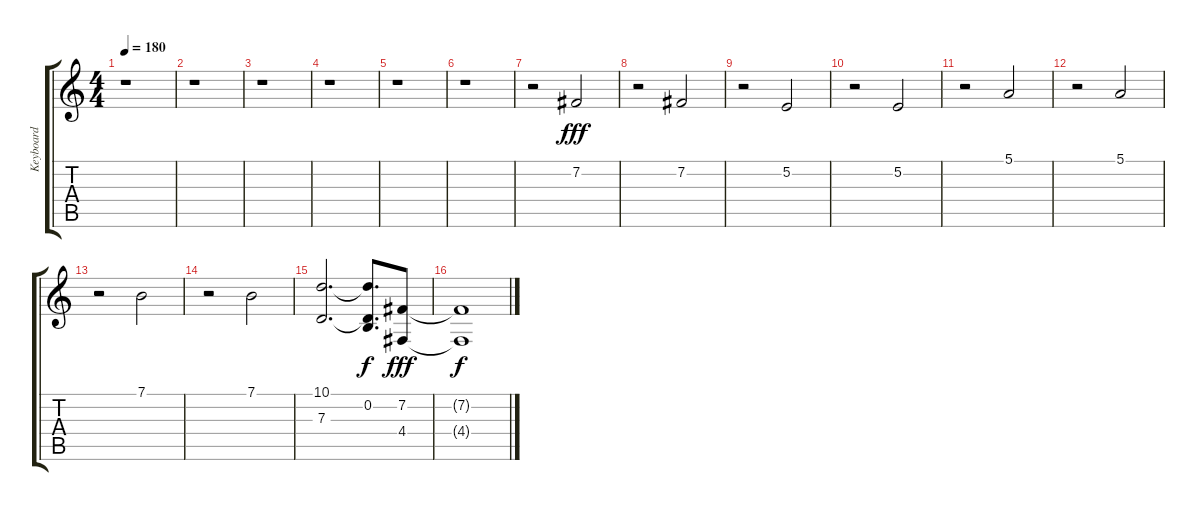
\track ("Keyboard" "Keyboard") {instrument electricgrandpiano}
\staff {score tabs}
\tuning (E4 B3 G3 D3 A2 E2) {hide}
\ts (4 4)
\tempo 180
\clef g2
\ks c
r.1{dy f} |
r.1 |
r.1 |
r.1 |
r.1 |
r.1 |
r.2 7.2.2{dy fff} |
r.2 7.2.2 |
r.2 5.2.2 |
r.2 5.2.2 |
r.2 5.1.2 |
r.2 5.1.2 |
r.2 7.1.2 |
r.2 7.1.2 |
(10.1 7.3).2{d} (10.1{t} 0.2 7.3{t}).8{d dy f} (7.2 4.4).8{dy fff} |
(7.2{t} 4.4{t}).1{dy f}
